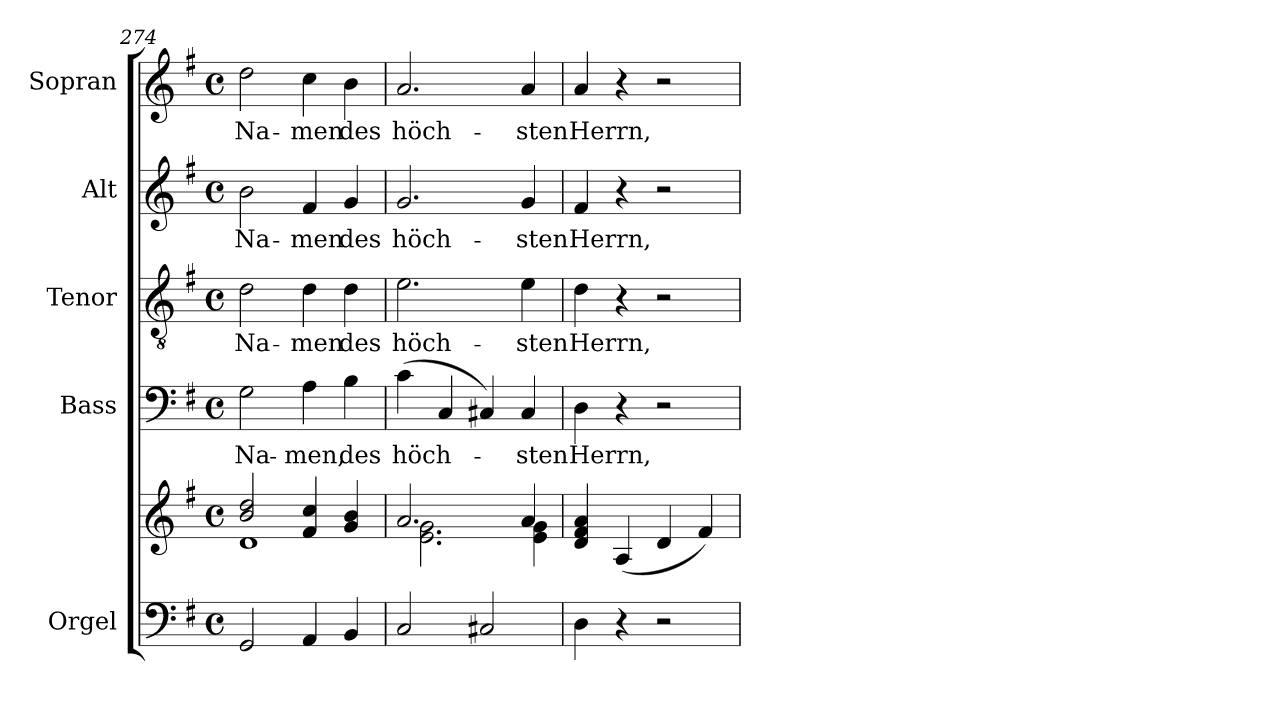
**kern	**kern	**kern	**text	**kern	**text	**kern	**text	**kern	**text
*part5	*part5	*part4	*part4	*part3	*part3	*part2	*part2	*part1	*part1
*staff6	*staff5	*staff4	*staff4	*staff3	*staff3	*staff2	*staff2	*staff1	*staff1
*I"Orgel	*	*I"Bass	*	*I"Tenor	*	*I"Alt	*	*I"Sopran	*
*I'Org.	*	*I'B.	*	*I'T.	*	*I'A.	*	*I'S.	*
*clefF4	*clefG2	*clefF4	*	*clefGv2	*	*clefG2	*	*clefG2	*
*k[f#]	*k[f#]	*k[f#]	*	*k[f#]	*	*k[f#]	*	*k[f#]	*
*G:	*G:	*G:	*	*G:	*	*G:	*	*G:	*
*M4/4	*M4/4	*M4/4	*	*M4/4	*	*M4/4	*	*M4/4	*
*met(c)	*met(c)	*met(c)	*	*met(c)	*	*met(c)	*	*met(c)	*
=274	=274	=274	=274	=274	=274	=274	=274	=274	=274
*	*^	*	*	*	*	*	*	*	*
2GG/	2b/ 2dd/	1d	2G\	Na-	2d\	Na-	2b\	Na-	2dd\	Na-
4AA/	4f#/ 4cc/	.	4A\	-men,	4d\	-men	4f#/	-men	4cc\	-men
4BB/	4g/ 4b/	.	4B\	des	4d\	des	4g/	des	4b\	des
!!LO:PB:g=z
=275	=275	=275	=275	=275	=275	=275	=275	=275	=275	=275
2C/	2.a/	2.e\ 2.g\	(4c\	höch-	2.e\	höch-	2.g/	höch-	2.a/	höch-
.	.	.	4C/	.	.	.	.	.	.	.
2C#X/	.	.	4C#X/)	.	.	.	.	.	.	.
.	4a/	4e\ 4g\	4C#/	-sten	4e\	-sten	4g/	-sten	4a/	-sten
*	*v	*v	*	*	*	*	*	*	*	*
=276	=276	=276	=276	=276	=276	=276	=276	=276	=276
4D\	4d/ 4f#/ 4a/	4D\	Herrn,	4d\	Herrn,	4f#/	Herrn,	4a/	Herrn,
4r	(4A/	4r	.	4r	.	4r	.	4r	.
2r	4d/	2r	.	2r	.	2r	.	2r	.
.	4f#/)	.	.	.	.	.	.	.	.
=	=	=	=	=	=	=	=	=	=
*-	*-	*-	*-	*-	*-	*-	*-	*-	*-
